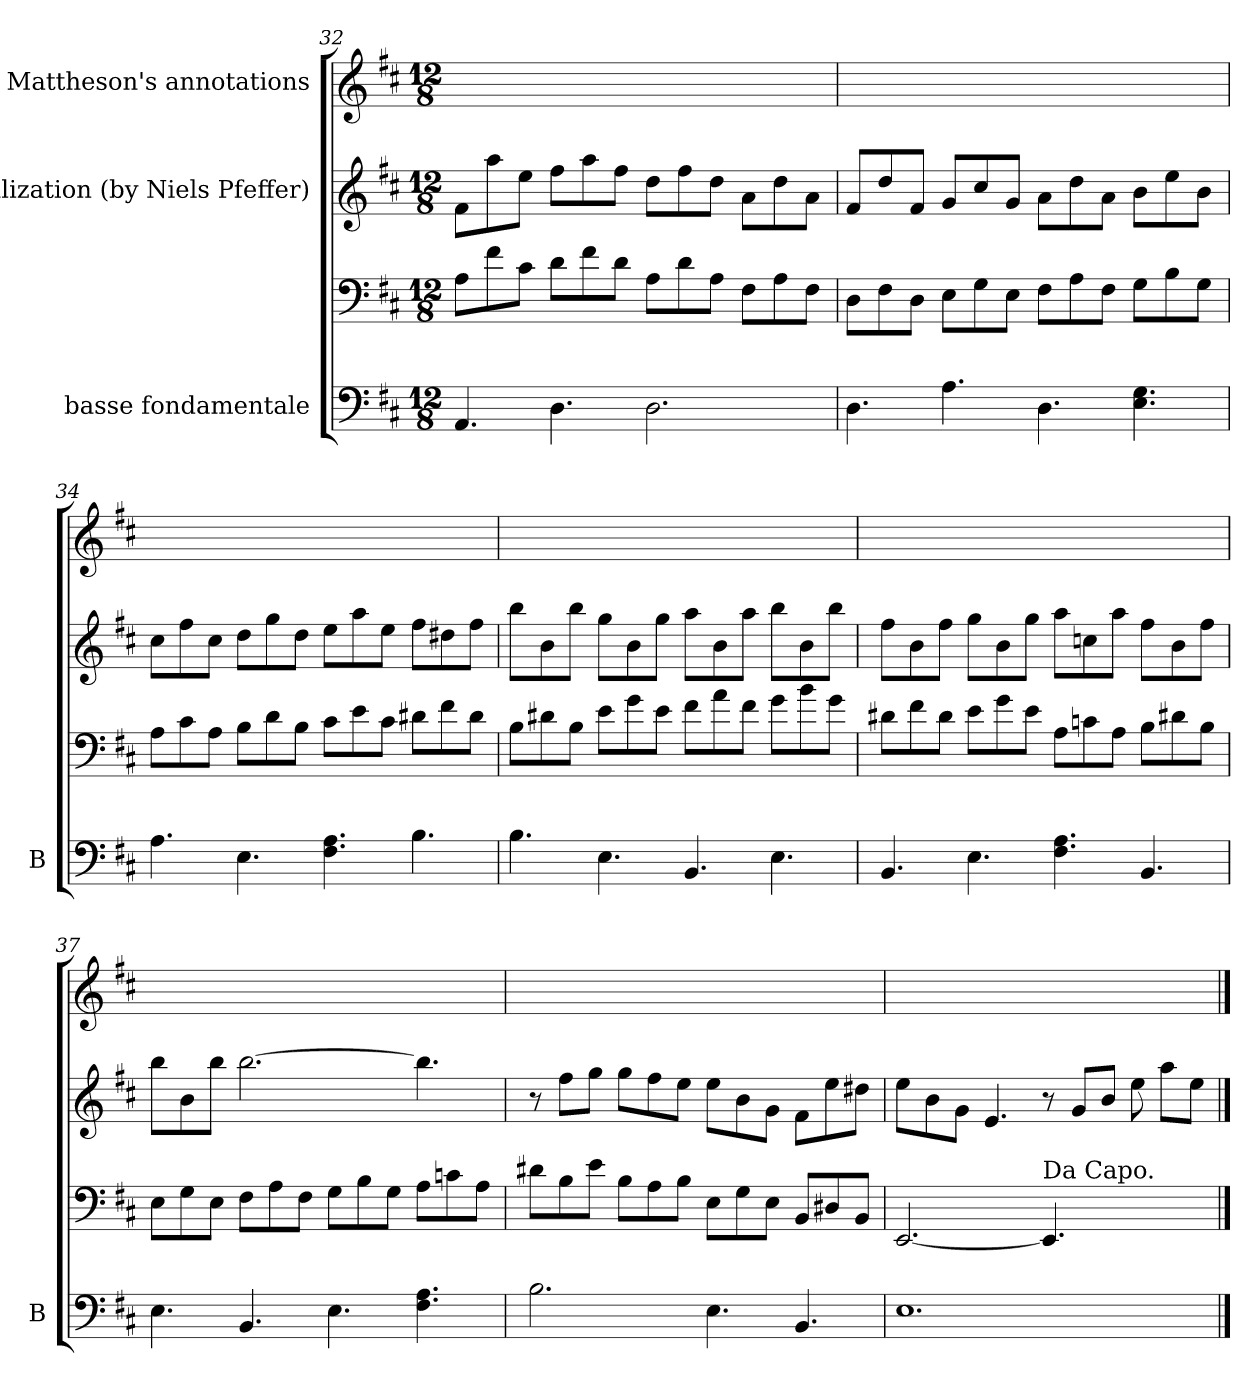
**kern	**kern	**kern	**kern
*part4	*part3	*part2	*part1
*staff4	*staff3	*staff2	*staff1
*I"basse fondamentale	*	*I"realization (by Niels Pfeffer)	*I"Mattheson's annotations
*I'B	*	*	*
*clefF4	*clefF4	*clefG2	*clefG2
*k[f#c#]	*k[f#c#]	*k[f#c#]	*k[f#c#]
*D:	*D:	*D:	*D:
*M12/8	*M12/8	*M12/8	*M12/8
=32	=32	=32	=32
4.AA/	8Ai\L	8f#\L	1ryy
.	8f#i\	8aa\	.
.	8c#i\J	8ee\J	.
4.D\	8di\L	8ff#\L	.
.	8f#i\	8aa\	.
.	8di\J	8ff#\J	.
2.D\	8Ai\L	8dd\L	.
.	8di\	8ff#\	.
.	8Ai\J	8dd\J	2ryy
.	8F#i\L	8a\L	.
.	8Ai\	8dd\	.
.	8F#i\J	8a\J	.
=33	=33	=33	=33
4.D\	8Di\L	8f#/L	1ryy
.	8F#i\	8dd/	.
.	8Di\J	8f#/J	.
4.A\	8Ei\L	8g/L	.
.	8Gi\	8cc#/	.
.	8Ei\J	8g/J	.
4.D\	8F#i\L	8a\L	.
.	8Ai\	8dd\	.
.	8F#i\J	8a\J	2ryy
4.E\ 4.G\	8Gi\L	8b\L	.
.	8Bi\	8ee\	.
.	8Gi\J	8b\J	.
=34	=34	=34	=34
4.A\	8Ai\L	8cc#\L	1ryy
.	8c#i\	8ff#\	.
.	8Ai\J	8cc#\J	.
4.E\	8Bi\L	8dd\L	.
.	8di\	8gg\	.
.	8Bi\J	8dd\J	.
4.F#\ 4.A\	8c#i\L	8ee\L	.
.	8ei\	8aa\	.
.	8c#i\J	8ee\J	2ryy
4.B\	8d#Xi\L	8ff#\L	.
.	8f#i\	8dd#X\	.
.	8d#i\J	8ff#\J	.
=35	=35	=35	=35
4.B\	8Bi\L	8bb\L	1ryy
.	8d#Xi\	8b\	.
.	8Bi\J	8bb\J	.
4.E\	8ei\L	8gg\L	.
.	8gi\	8b\	.
.	8ei\J	8gg\J	.
4.BB/	8f#i\L	8aa\L	.
.	8ai\	8b\	.
.	8f#i\J	8aa\J	2ryy
4.E\	8gi\L	8bb\L	.
.	8bi\	8b\	.
.	8gi\J	8bb\J	.
=36	=36	=36	=36
4.BB/	8d#Xi\L	8ff#\L	1ryy
.	8f#i\	8b\	.
.	8d#i\J	8ff#\J	.
4.E\	8ei\L	8gg\L	.
.	8gi\	8b\	.
.	8ei\J	8gg\J	.
4.F#\ 4.A\	8Ai\L	8aa\L	.
.	8cni\	8ccn\	.
.	8Ai\J	8aa\J	2ryy
4.BB/	8Bi\L	8ff#\L	.
.	8d#Xi\	8b\	.
.	8Bi\J	8ff#\J	.
=37	=37	=37	=37
4.E\	8Ei\L	8bb\L	1ryy
.	8Gi\	8b\	.
.	8Ei\J	8bb\J	.
4.BB/	8F#i\L	[2.bb\	.
.	8Ai\	.	.
.	8F#i\J	.	.
4.E\	8Gi\L	.	.
.	8Bi\	.	.
.	8Gi\J	.	2ryy
4.F#\ 4.A\	8Ai\L	4.bb\]	.
.	8cni\	.	.
.	8Ai\J	.	.
=38	=38	=38	=38
2.B\	8d#Xi\L	8r	1ryy
.	8Bi\	8ff#\L	.
.	8ei\J	8gg\J	.
.	8Bi\L	8gg\L	.
.	8Ai\	8ff#\	.
.	8Bi\J	8ee\J	.
4.E\	8Ei\L	8ee\L	.
.	8Gi\	8b\	.
.	8Ei\J	8g\J	2ryy
4.BB/	8BBi/L	8f#\L	.
.	8D#Xi/	8ee\	.
.	8BBi/J	8dd#X\J	.
=39	=39	=39	=39
1.E\	[2.EEi/	8ee\L	1ryy
.	.	8b\	.
.	.	8g\J	.
.	.	4.e/	.
!	!LO:TX:t=Da Capo.	!	!
.	4.EEi/]	8r	.
.	.	8g/L	.
.	.	8b/J	2ryy
.	4ryy	8ee\	.
.	.	8aa\L	.
.	8ryy	8ee\J	.
==	==	==	==
*-	*-	*-	*-
